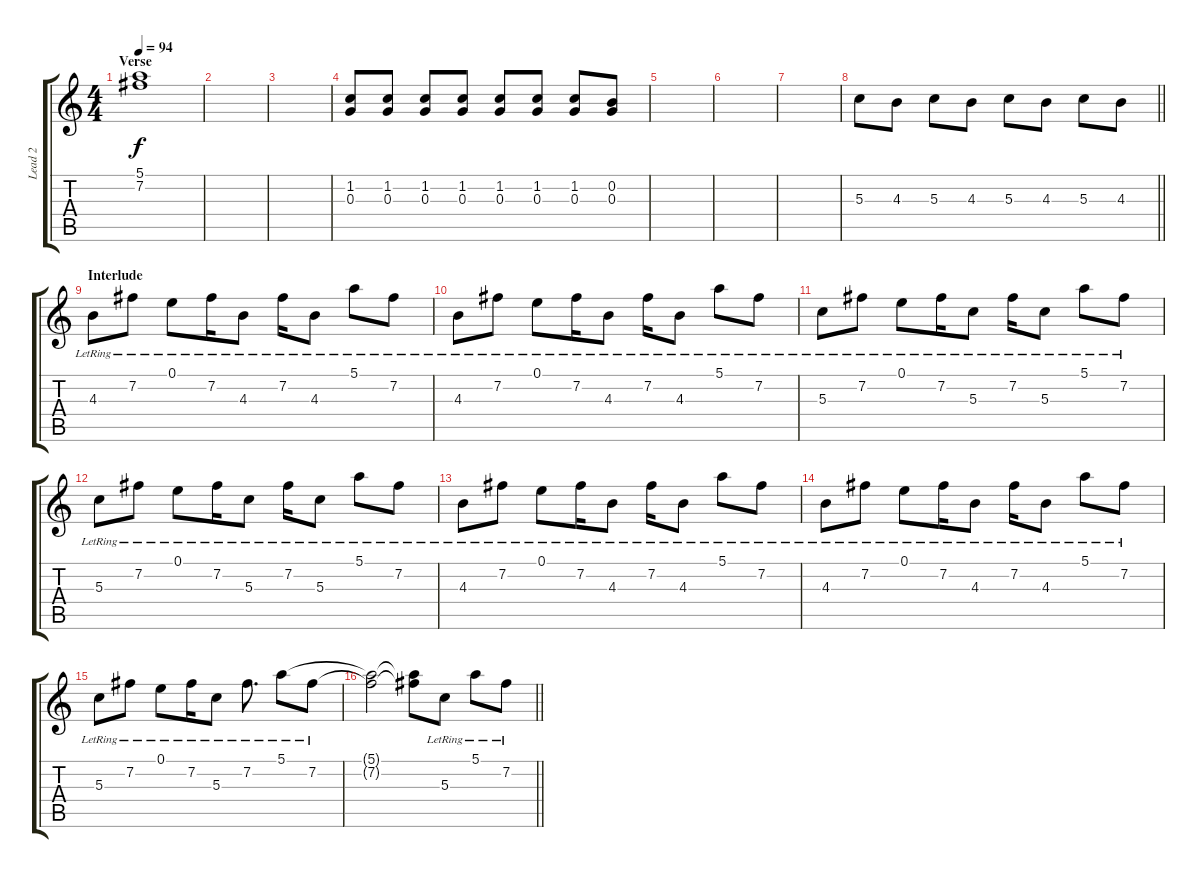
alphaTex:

\track ("Lead 2" "Lead 2") {instrument acousticguitarsteel}
\staff {score tabs}
\tuning (E4 B3 G3 D3 A2 E2) {hide}
\ts (4 4)
\section ("" "Verse")
\tempo 94
\clef g2
\ks c
(5.1{t} 7.2{t}).1{dy f volume 0} |
|
|
(1.2 0.3).8{volume 10} (1.2 0.3).8 (1.2 0.3).8 (1.2 0.3).8 (1.2 0.3).8 (1.2 0.3).8 (1.2 0.3).8 (0.2 0.3).8 |
|
|
|
\barLineRight lightlight
5.3.8{volume 10} 4.3.8 5.3.8 4.3.8 5.3.8 4.3.8 5.3.8 4.3.8 |
\section ("" "Interlude")
4.3{lr}.8 7.2{lr}.8 0.1{lr}.8 7.2{lr}.16 4.3{lr}.8 7.2{lr}.16 4.3{lr}.8 5.1{lr}.8 7.2{lr}.8 |
4.3{lr}.8 7.2{lr}.8 0.1{lr}.8 7.2{lr}.16 4.3{lr}.8 7.2{lr}.16 4.3{lr}.8 5.1{lr}.8 7.2{lr}.8 |
5.3{lr}.8 7.2{lr}.8 0.1{lr}.8 7.2{lr}.16 5.3{lr}.8 7.2{lr}.16 5.3{lr}.8 5.1{lr}.8 7.2{lr}.8 |
5.3{lr}.8 7.2{lr}.8 0.1{lr}.8 7.2{lr}.16 5.3{lr}.8 7.2{lr}.16 5.3{lr}.8 5.1{lr}.8 7.2{lr}.8 |
4.3{lr}.8 7.2{lr}.8 0.1{lr}.8 7.2{lr}.16 4.3{lr}.8 7.2{lr}.16 4.3{lr}.8 5.1{lr}.8 7.2{lr}.8 |
4.3{lr}.8 7.2{lr}.8 0.1{lr}.8 7.2{lr}.16 4.3{lr}.8 7.2{lr}.16 4.3{lr}.8 5.1{lr}.8 7.2{lr}.8 |
5.3{lr}.8 7.2{lr}.8 0.1{lr}.8 7.2{lr}.16 5.3{lr}.8 7.2{lr}.8{d} 5.1{lr}.8 7.2{lr}.8 |
\barLineRight lightlight
(5.1{t} 7.2{t}).2 (5.1{t} 7.2{t}).8 5.3{lr}.8 5.1{lr}.8 7.2{lr}.8
